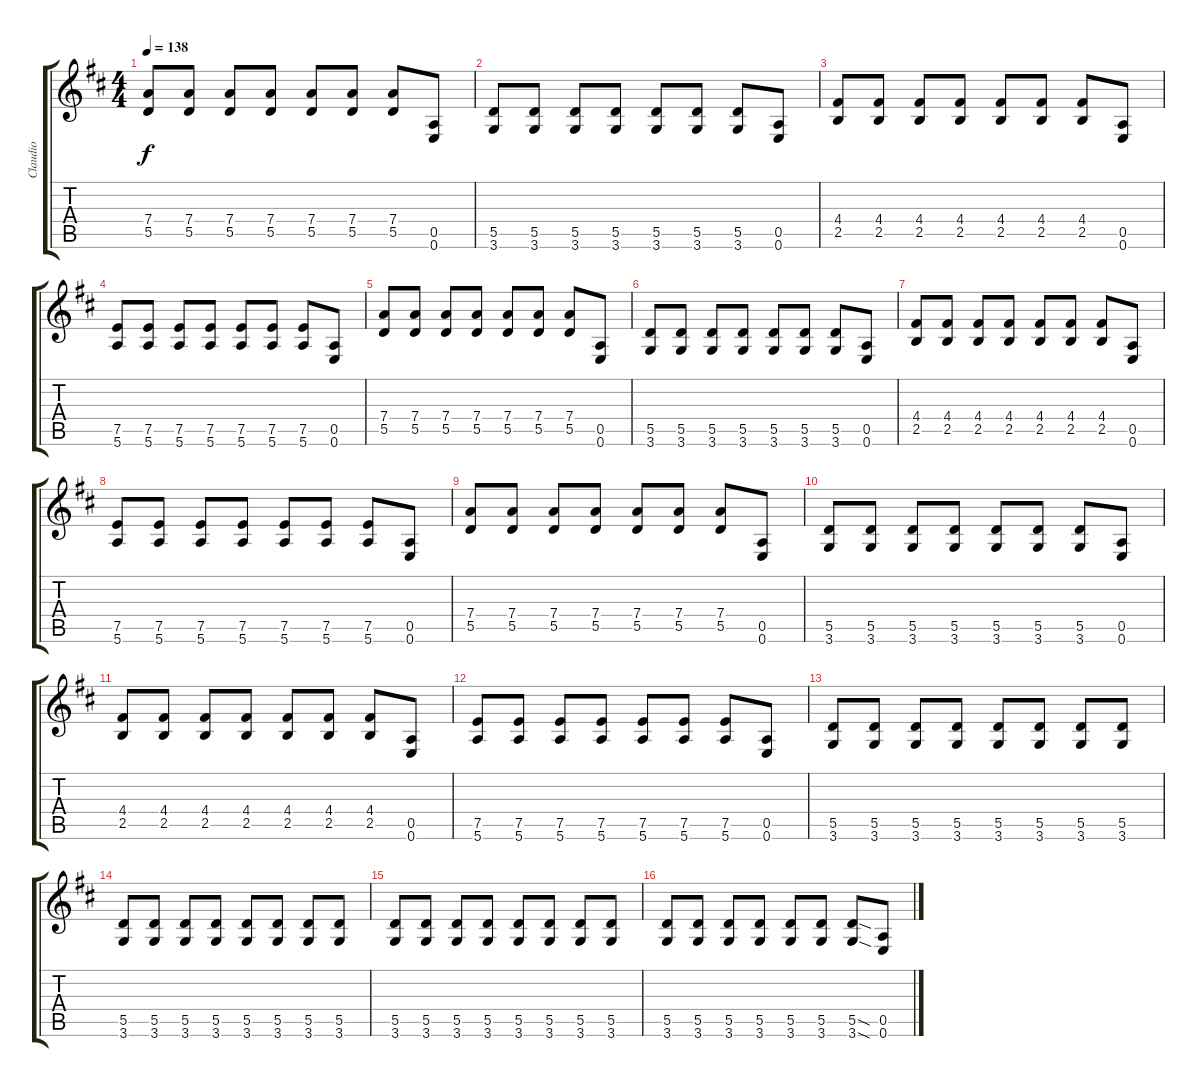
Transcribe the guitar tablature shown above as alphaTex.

\track ("Claudio" "Claudio") {instrument overdrivenguitar}
\staff {score tabs}
\tuning (E4 B3 G3 D3 A2 E2) {hide}
\ts (4 4)
\tempo 138
\clef g2
\ks d
(7.4 5.5).8{dy f} (7.4 5.5).8 (7.4 5.5).8 (7.4 5.5).8 (7.4 5.5).8 (7.4 5.5).8 (7.4 5.5).8 (0.5 0.6).8 |
(5.5 3.6).8 (5.5 3.6).8 (5.5 3.6).8 (5.5 3.6).8 (5.5 3.6).8 (5.5 3.6).8 (5.5 3.6).8 (0.5 0.6).8 |
(4.4 2.5).8 (4.4 2.5).8 (4.4 2.5).8 (4.4 2.5).8 (4.4 2.5).8 (4.4 2.5).8 (4.4 2.5).8 (0.5 0.6).8 |
(7.5 5.6).8 (7.5 5.6).8 (7.5 5.6).8 (7.5 5.6).8 (7.5 5.6).8 (7.5 5.6).8 (7.5 5.6).8 (0.5 0.6).8 |
(7.4 5.5).8 (7.4 5.5).8 (7.4 5.5).8 (7.4 5.5).8 (7.4 5.5).8 (7.4 5.5).8 (7.4 5.5).8 (0.5 0.6).8 |
(5.5 3.6).8 (5.5 3.6).8 (5.5 3.6).8 (5.5 3.6).8 (5.5 3.6).8 (5.5 3.6).8 (5.5 3.6).8 (0.5 0.6).8 |
(4.4 2.5).8 (4.4 2.5).8 (4.4 2.5).8 (4.4 2.5).8 (4.4 2.5).8 (4.4 2.5).8 (4.4 2.5).8 (0.5 0.6).8 |
(7.5 5.6).8 (7.5 5.6).8 (7.5 5.6).8 (7.5 5.6).8 (7.5 5.6).8 (7.5 5.6).8 (7.5 5.6).8 (0.5 0.6).8 |
(7.4 5.5).8 (7.4 5.5).8 (7.4 5.5).8 (7.4 5.5).8 (7.4 5.5).8 (7.4 5.5).8 (7.4 5.5).8 (0.5 0.6).8 |
(5.5 3.6).8 (5.5 3.6).8 (5.5 3.6).8 (5.5 3.6).8 (5.5 3.6).8 (5.5 3.6).8 (5.5 3.6).8 (0.5 0.6).8 |
(4.4 2.5).8 (4.4 2.5).8 (4.4 2.5).8 (4.4 2.5).8 (4.4 2.5).8 (4.4 2.5).8 (4.4 2.5).8 (0.5 0.6).8 |
(7.5 5.6).8 (7.5 5.6).8 (7.5 5.6).8 (7.5 5.6).8 (7.5 5.6).8 (7.5 5.6).8 (7.5 5.6).8 (0.5 0.6).8 |
(5.5 3.6).8 (5.5 3.6).8 (5.5 3.6).8 (5.5 3.6).8 (5.5 3.6).8 (5.5 3.6).8 (5.5 3.6).8 (5.5 3.6).8 |
(5.5 3.6).8 (5.5 3.6).8 (5.5 3.6).8 (5.5 3.6).8 (5.5 3.6).8 (5.5 3.6).8 (5.5 3.6).8 (5.5 3.6).8 |
(5.5 3.6).8 (5.5 3.6).8 (5.5 3.6).8 (5.5 3.6).8 (5.5 3.6).8 (5.5 3.6).8 (5.5 3.6).8 (5.5 3.6).8 |
(5.5 3.6).8 (5.5 3.6).8 (5.5 3.6).8 (5.5 3.6).8 (5.5 3.6).8 (5.5 3.6).8 (5.5{sod} 3.6{sod}).8 (0.5 0.6).8
